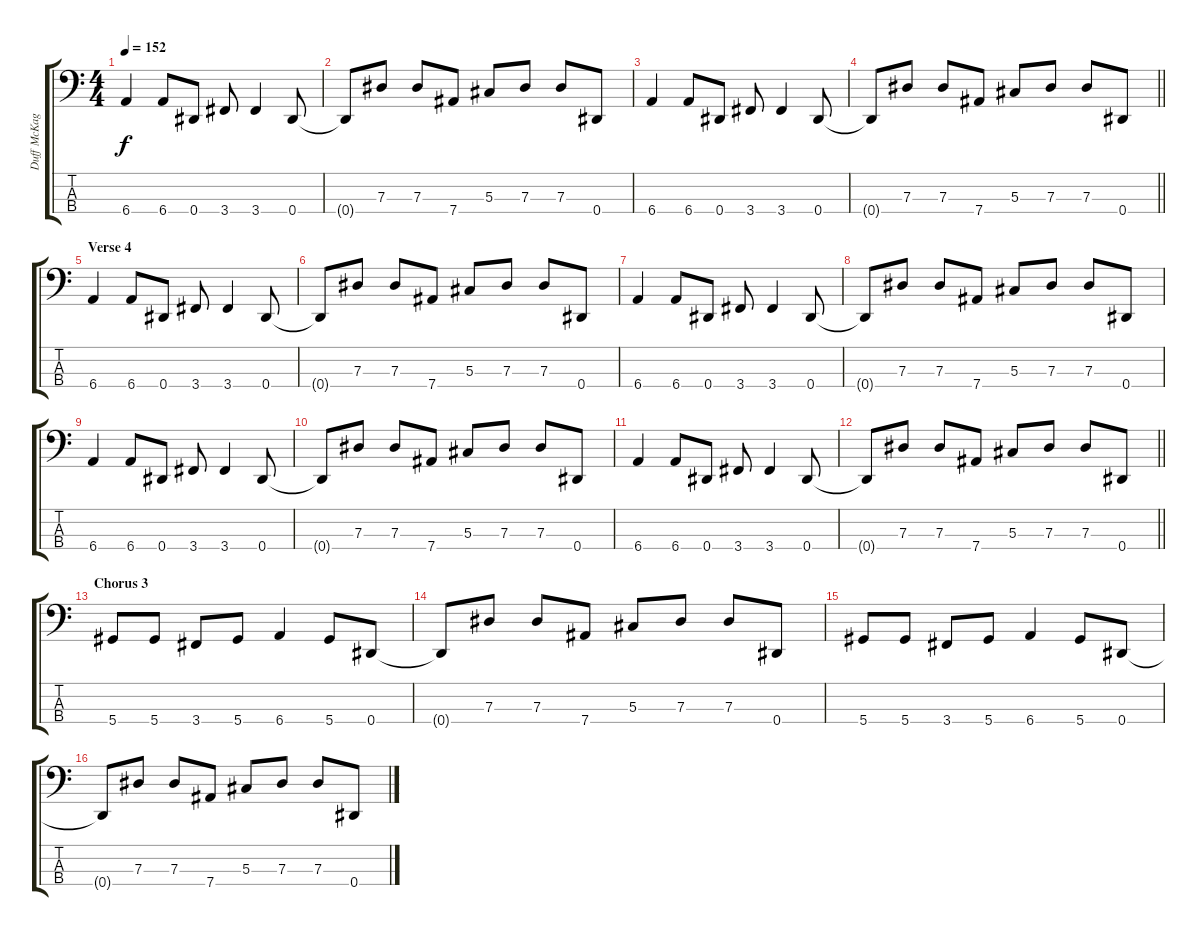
\track ("Duff McKagan" "Duff McKag") {instrument electricbasspick}
\staff {score tabs}
\tuning (Gb2 Db2 Ab1 Eb1) {hide}
\ts (4 4)
\tempo 152
\clef f4
\ks c
6.4.4{dy f} 6.4.8 0.4.8 3.4.8 3.4.4 0.4.8 |
0.4{t}.8 7.3.8 7.3.8 7.4.8 5.3.8 7.3.8 7.3.8 0.4.8 |
6.4.4 6.4.8 0.4.8 3.4.8 3.4.4 0.4.8 |
\barLineRight lightlight
0.4{t}.8 7.3.8 7.3.8 7.4.8 5.3.8 7.3.8 7.3.8 0.4.8 |
\section ("" "Verse 4")
6.4.4 6.4.8 0.4.8 3.4.8 3.4.4 0.4.8 |
0.4{t}.8 7.3.8 7.3.8 7.4.8 5.3.8 7.3.8 7.3.8 0.4.8 |
6.4.4 6.4.8 0.4.8 3.4.8 3.4.4 0.4.8 |
0.4{t}.8 7.3.8 7.3.8 7.4.8 5.3.8 7.3.8 7.3.8 0.4.8 |
6.4.4 6.4.8 0.4.8 3.4.8 3.4.4 0.4.8 |
0.4{t}.8 7.3.8 7.3.8 7.4.8 5.3.8 7.3.8 7.3.8 0.4.8 |
6.4.4 6.4.8 0.4.8 3.4.8 3.4.4 0.4.8 |
\barLineRight lightlight
0.4{t}.8 7.3.8 7.3.8 7.4.8 5.3.8 7.3.8 7.3.8 0.4.8 |
\section ("" "Chorus 3")
5.4.8 5.4.8 3.4.8 5.4.8 6.4.4 5.4.8 0.4.8 |
0.4{t}.8 7.3.8 7.3.8 7.4.8 5.3.8 7.3.8 7.3.8 0.4.8 |
5.4.8 5.4.8 3.4.8 5.4.8 6.4.4 5.4.8 0.4.8 |
0.4{t}.8 7.3.8 7.3.8 7.4.8 5.3.8 7.3.8 7.3.8 0.4.8
